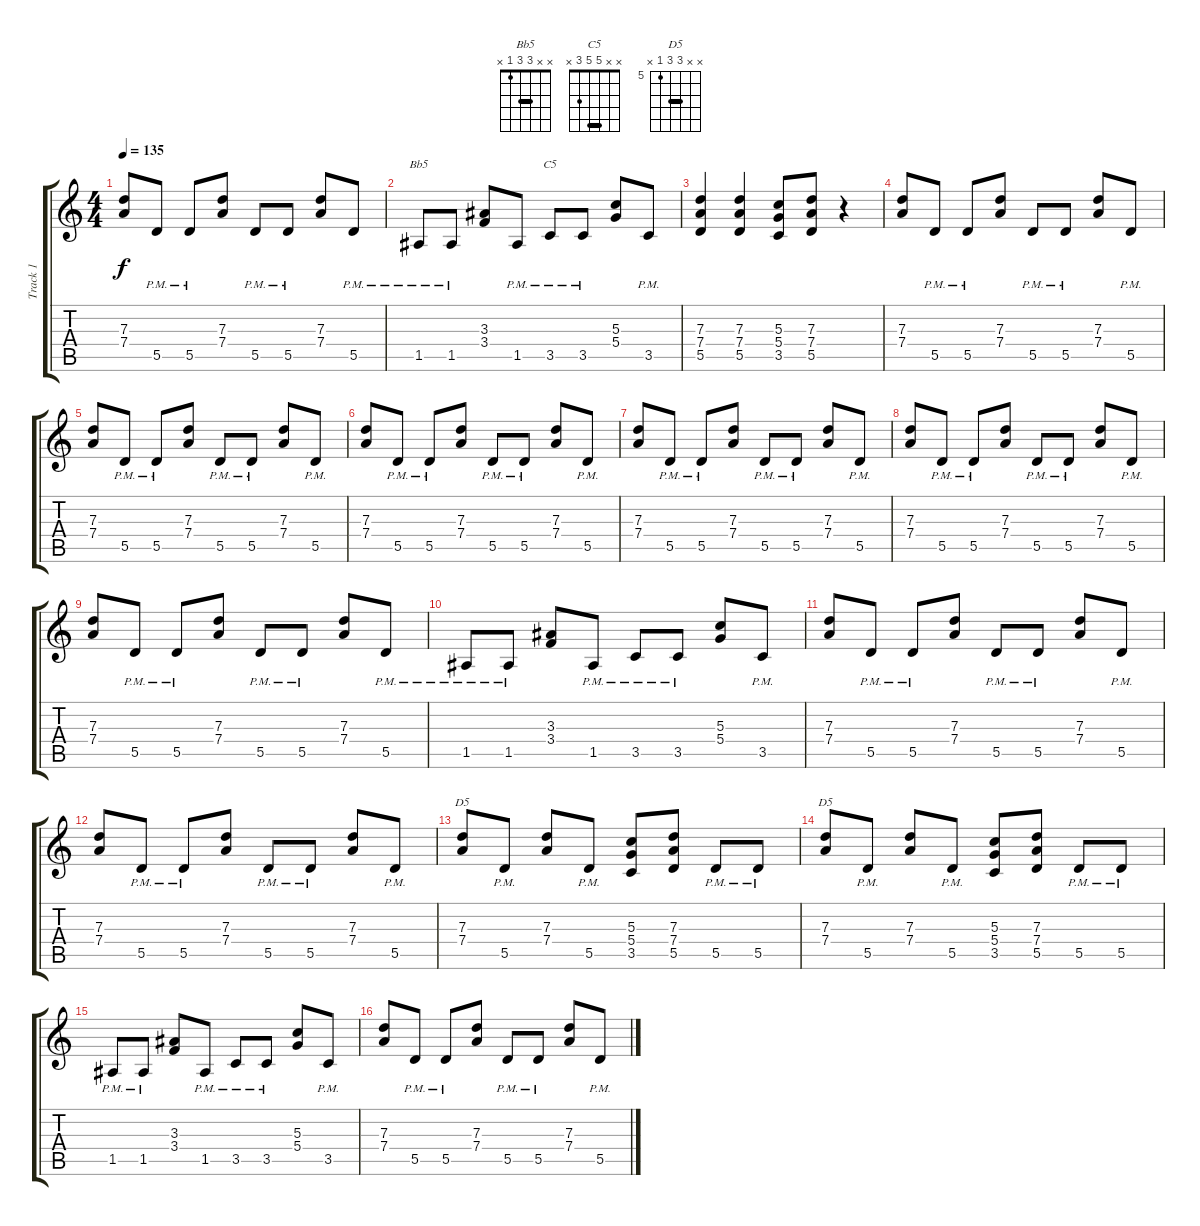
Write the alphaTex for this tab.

\track ("Track 1" "Track 1") {instrument overdrivenguitar}
\staff {score tabs}
\tuning (E4 B3 G3 D3 A2 E2) {hide}
\chord ("Bb5" x x 3 3 1 x) {barre 3}
\chord ("C5" x x 5 5 3 x) {barre 5}
\chord ("D5" x x 7 7 5 x) {firstfret 5 barre 5}
\chord ("D5" x x 7 7 5 x) {firstfret 5 barre 7}
\ts (4 4)
\tempo 135
\clef g2
\ks c
(7.3 7.4).8{dy f} 5.5{pm}.8 5.5{pm}.8 (7.3 7.4).8 5.5{pm}.8 5.5{pm}.8 (7.3 7.4).8 5.5{pm}.8 |
1.5{pm}.8{ch "Bb5"} 1.5{pm}.8 (3.3 3.4).8 1.5{pm}.8 3.5{pm}.8{ch "C5"} 3.5{pm}.8 (5.3 5.4).8 3.5{pm}.8 |
(7.3 7.4 5.5).4 (7.3 7.4 5.5).4 (5.3 5.4 3.5).8 (7.3 7.4 5.5).8 r.4 |
(7.3 7.4).8 5.5{pm}.8 5.5{pm}.8 (7.3 7.4).8 5.5{pm}.8 5.5{pm}.8 (7.3 7.4).8 5.5{pm}.8 |
(7.3 7.4).8 5.5{pm}.8 5.5{pm}.8 (7.3 7.4).8 5.5{pm}.8 5.5{pm}.8 (7.3 7.4).8 5.5{pm}.8 |
(7.3 7.4).8 5.5{pm}.8 5.5{pm}.8 (7.3 7.4).8 5.5{pm}.8 5.5{pm}.8 (7.3 7.4).8 5.5{pm}.8 |
(7.3 7.4).8 5.5{pm}.8 5.5{pm}.8 (7.3 7.4).8 5.5{pm}.8 5.5{pm}.8 (7.3 7.4).8 5.5{pm}.8 |
(7.3 7.4).8 5.5{pm}.8 5.5{pm}.8 (7.3 7.4).8 5.5{pm}.8 5.5{pm}.8 (7.3 7.4).8 5.5{pm}.8 |
(7.3 7.4).8 5.5{pm}.8 5.5{pm}.8 (7.3 7.4).8 5.5{pm}.8 5.5{pm}.8 (7.3 7.4).8 5.5{pm}.8 |
1.5{pm}.8 1.5{pm}.8 (3.3 3.4).8 1.5{pm}.8 3.5{pm}.8 3.5{pm}.8 (5.3 5.4).8 3.5{pm}.8 |
(7.3 7.4).8 5.5{pm}.8 5.5{pm}.8 (7.3 7.4).8 5.5{pm}.8 5.5{pm}.8 (7.3 7.4).8 5.5{pm}.8 |
(7.3 7.4).8 5.5{pm}.8 5.5{pm}.8 (7.3 7.4).8 5.5{pm}.8 5.5{pm}.8 (7.3 7.4).8 5.5{pm}.8 |
(7.3 7.4).8{ch "D5"} 5.5{pm}.8 (7.3 7.4).8 5.5{pm}.8 (5.3 5.4 3.5).8 (7.3 7.4 5.5).8 5.5{pm}.8 5.5{pm}.8 |
(7.3 7.4).8{ch "D5"} 5.5{pm}.8 (7.3 7.4).8 5.5{pm}.8 (5.3 5.4 3.5).8 (7.3 7.4 5.5).8 5.5{pm}.8 5.5{pm}.8 |
1.5{pm}.8 1.5{pm}.8 (3.3 3.4).8 1.5{pm}.8 3.5{pm}.8 3.5{pm}.8 (5.3 5.4).8 3.5{pm}.8 |
(7.3 7.4).8 5.5{pm}.8 5.5{pm}.8 (7.3 7.4).8 5.5{pm}.8 5.5{pm}.8 (7.3 7.4).8 5.5{pm}.8
